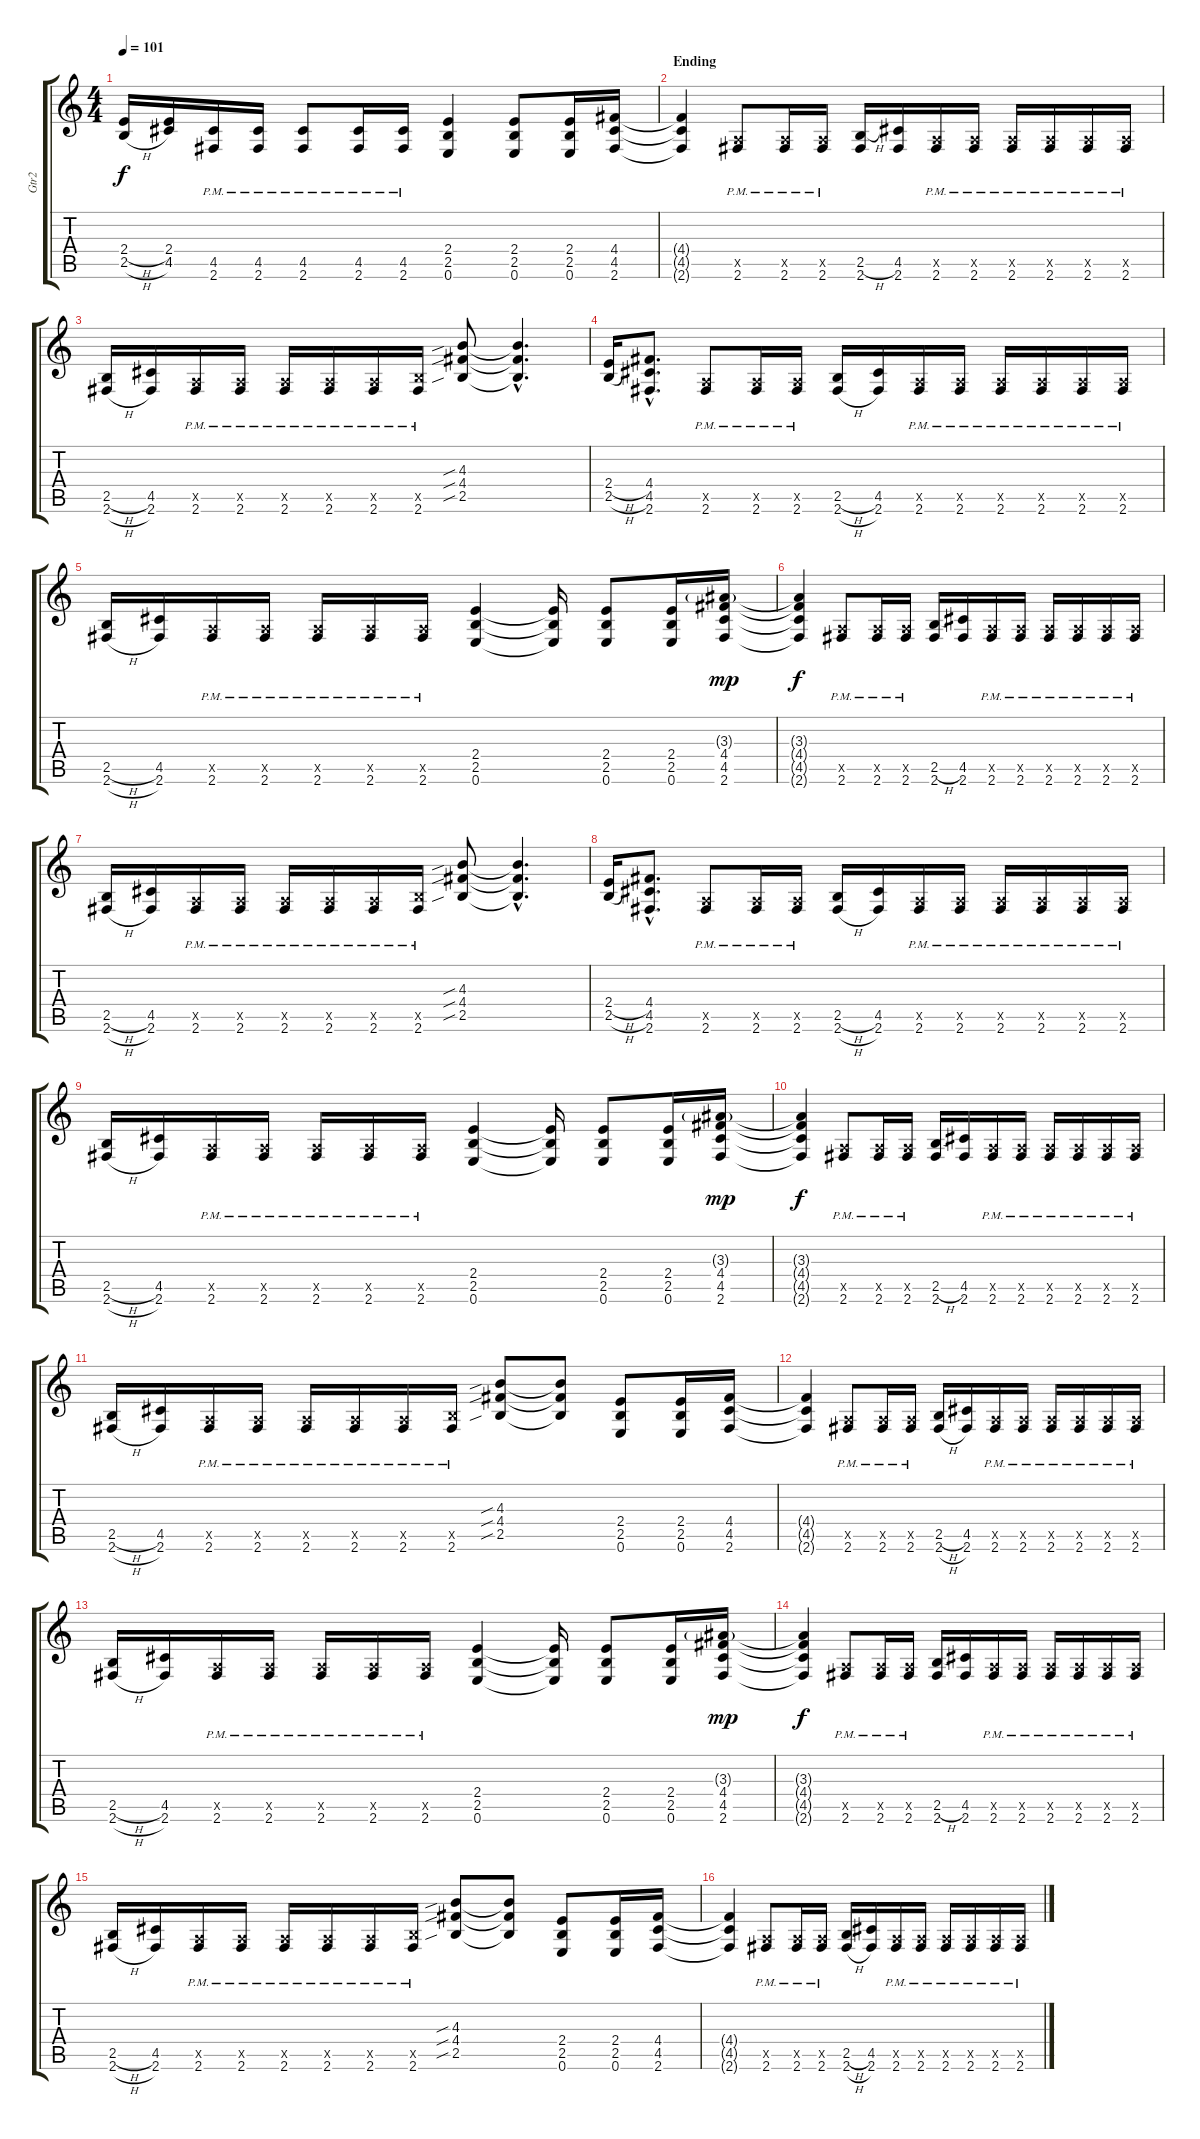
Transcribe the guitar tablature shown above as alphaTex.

\track ("Gtr2" "Gtr2") {instrument overdrivenguitar}
\staff {score tabs}
\tuning (E4 B3 G3 D3 A2 E2) {hide}
\ts (4 4)
\tempo 101
\clef g2
\ks c
(2.4{h} 2.5{h}).16{dy f} (2.4 4.5).16 (4.5{pm} 2.6{pm}).16 (4.5{pm} 2.6{pm}).16 (4.5{pm} 2.6{pm}).8 (4.5{pm} 2.6{pm}).16 (4.5{pm} 2.6{pm}).16 (2.4 2.5 0.6).4 (2.4 2.5 0.6).8 (2.4 2.5 0.6).16 (4.4 4.5 2.6).16 |
\section ("" "Ending")
(4.4{t} 4.5{t} 2.6{t}).4 (0.5{x} 2.6{pm}).8 (0.5{x} 2.6{pm}).16 (0.5{x} 2.6{pm}).16 (2.5{h} 2.6).16 (4.5 2.6).16 (0.5{x} 2.6{pm}).16 (0.5{x} 2.6{pm}).16 (0.5{x} 2.6{pm}).16 (0.5{x} 2.6{pm}).16 (0.5{x} 2.6{pm}).16 (0.5{x} 2.6{pm}).16 |
(2.5{h} 2.6{h}).16 (4.5 2.6).16 (0.5{x} 2.6{pm}).16 (0.5{x} 2.6{pm}).16 (0.5{x} 2.6{pm}).16 (0.5{x} 2.6{pm}).16 (0.5{x} 2.6{pm}).16 (2.5{x} 2.6{pm}).16 (4.3{sib} 4.4{sib} 2.5{sib}).8 (4.3{hac t} 4.4{hac t} 2.5{hac t}).4{d} |
(2.4{h} 2.5{h}).16 (4.4{hac} 4.5{hac} 2.6{hac}).8{d} (0.5{x} 2.6{pm}).8 (0.5{x} 2.6{pm}).16 (0.5{x} 2.6{pm}).16 (2.5{h} 2.6{h}).16 (4.5 2.6).16 (0.5{x} 2.6{pm}).16 (0.5{x} 2.6{pm}).16 (0.5{x} 2.6{pm}).16 (0.5{x} 2.6{pm}).16 (0.5{x} 2.6{pm}).16 (0.5{x} 2.6{pm}).16 |
(2.5{h} 2.6{h}).16 (4.5 2.6).16 (0.5{x} 2.6{pm}).16 (0.5{x} 2.6{pm}).16 (0.5{x} 2.6{pm}).16 (0.5{x} 2.6{pm}).16 (0.5{x} 2.6{pm}).16 (2.4 2.5 0.6).4 (2.4{t} 2.5{t} 0.6{t}).16 (2.4 2.5 0.6).8 (2.4 2.5 0.6).16 (3.3{g} 4.4 4.5 2.6).16{dy mp} |
(3.3{t} 4.4{t} 4.5{t} 2.6{t}).4{dy f} (0.5{x} 2.6{pm}).8 (0.5{x} 2.6{pm}).16 (0.5{x} 2.6{pm}).16 (2.5{h} 2.6).16 (4.5 2.6).16 (0.5{x} 2.6{pm}).16 (0.5{x} 2.6{pm}).16 (0.5{x} 2.6{pm}).16 (0.5{x} 2.6{pm}).16 (0.5{x} 2.6{pm}).16 (0.5{x} 2.6{pm}).16 |
(2.5{h} 2.6{h}).16 (4.5 2.6).16 (0.5{x} 2.6{pm}).16 (0.5{x} 2.6{pm}).16 (0.5{x} 2.6{pm}).16 (0.5{x} 2.6{pm}).16 (0.5{x} 2.6{pm}).16 (2.5{x} 2.6{pm}).16 (4.3{sib} 4.4{sib} 2.5{sib}).8 (4.3{hac t} 4.4{hac t} 2.5{hac t}).4{d} |
(2.4{h} 2.5{h}).16 (4.4{hac} 4.5{hac} 2.6{hac}).8{d} (0.5{x} 2.6{pm}).8 (0.5{x} 2.6{pm}).16 (0.5{x} 2.6{pm}).16 (2.5{h} 2.6{h}).16 (4.5 2.6).16 (0.5{x} 2.6{pm}).16 (0.5{x} 2.6{pm}).16 (0.5{x} 2.6{pm}).16 (0.5{x} 2.6{pm}).16 (0.5{x} 2.6{pm}).16 (0.5{x} 2.6{pm}).16 |
(2.5{h} 2.6{h}).16 (4.5 2.6).16 (0.5{x} 2.6{pm}).16 (0.5{x} 2.6{pm}).16 (0.5{x} 2.6{pm}).16 (0.5{x} 2.6{pm}).16 (0.5{x} 2.6{pm}).16 (2.4 2.5 0.6).4 (2.4{t} 2.5{t} 0.6{t}).16 (2.4 2.5 0.6).8 (2.4 2.5 0.6).16 (3.3{g} 4.4 4.5 2.6).16{dy mp} |
(3.3{t} 4.4{t} 4.5{t} 2.6{t}).4{dy f} (0.5{x} 2.6{pm}).8 (0.5{x} 2.6{pm}).16 (0.5{x} 2.6{pm}).16 (2.5{h} 2.6).16 (4.5 2.6).16 (0.5{x} 2.6{pm}).16 (0.5{x} 2.6{pm}).16 (0.5{x} 2.6{pm}).16 (0.5{x} 2.6{pm}).16 (0.5{x} 2.6{pm}).16 (0.5{x} 2.6{pm}).16 |
(2.5{h} 2.6{h}).16 (4.5 2.6).16 (0.5{x} 2.6{pm}).16 (0.5{x} 2.6{pm}).16 (0.5{x} 2.6{pm}).16 (0.5{x} 2.6{pm}).16 (0.5{x} 2.6{pm}).16 (2.5{x} 2.6{pm}).16 (4.3{sib} 4.4{sib} 2.5{sib}).8 (4.3{t} 4.4{t} 2.5{t}).8 (2.4 2.5 0.6).8 (2.4 2.5 0.6).16 (4.4 4.5 2.6).16 |
(4.4{t} 4.5{t} 2.6{t}).4 (0.5{x} 2.6{pm}).8 (0.5{x} 2.6{pm}).16 (0.5{x} 2.6{pm}).16 (2.5{h} 2.6{h}).16 (4.5 2.6).16 (0.5{x} 2.6{pm}).16 (0.5{x} 2.6{pm}).16 (0.5{x} 2.6{pm}).16 (0.5{x} 2.6{pm}).16 (0.5{x} 2.6{pm}).16 (0.5{x} 2.6{pm}).16 |
(2.5{h} 2.6{h}).16 (4.5 2.6).16 (0.5{x} 2.6{pm}).16 (0.5{x} 2.6{pm}).16 (0.5{x} 2.6{pm}).16 (0.5{x} 2.6{pm}).16 (0.5{x} 2.6{pm}).16 (2.4 2.5 0.6).4 (2.4{t} 2.5{t} 0.6{t}).16 (2.4 2.5 0.6).8 (2.4 2.5 0.6).16 (3.3{g} 4.4 4.5 2.6).16{dy mp} |
(3.3{t} 4.4{t} 4.5{t} 2.6{t}).4{dy f} (0.5{x} 2.6{pm}).8 (0.5{x} 2.6{pm}).16 (0.5{x} 2.6{pm}).16 (2.5{h} 2.6).16 (4.5 2.6).16 (0.5{x} 2.6{pm}).16 (0.5{x} 2.6{pm}).16 (0.5{x} 2.6{pm}).16 (0.5{x} 2.6{pm}).16 (0.5{x} 2.6{pm}).16 (0.5{x} 2.6{pm}).16 |
(2.5{h} 2.6{h}).16 (4.5 2.6).16 (0.5{x} 2.6{pm}).16 (0.5{x} 2.6{pm}).16 (0.5{x} 2.6{pm}).16 (0.5{x} 2.6{pm}).16 (0.5{x} 2.6{pm}).16 (2.5{x} 2.6{pm}).16 (4.3{sib} 4.4{sib} 2.5{sib}).8 (4.3{t} 4.4{t} 2.5{t}).8 (2.4 2.5 0.6).8 (2.4 2.5 0.6).16 (4.4 4.5 2.6).16 |
(4.4{t} 4.5{t} 2.6{t}).4 (0.5{x} 2.6{pm}).8 (0.5{x} 2.6{pm}).16 (0.5{x} 2.6{pm}).16 (2.5{h} 2.6{h}).16 (4.5 2.6).16 (0.5{x} 2.6{pm}).16 (0.5{x} 2.6{pm}).16 (0.5{x} 2.6{pm}).16 (0.5{x} 2.6{pm}).16 (0.5{x} 2.6{pm}).16 (0.5{x} 2.6{pm}).16
